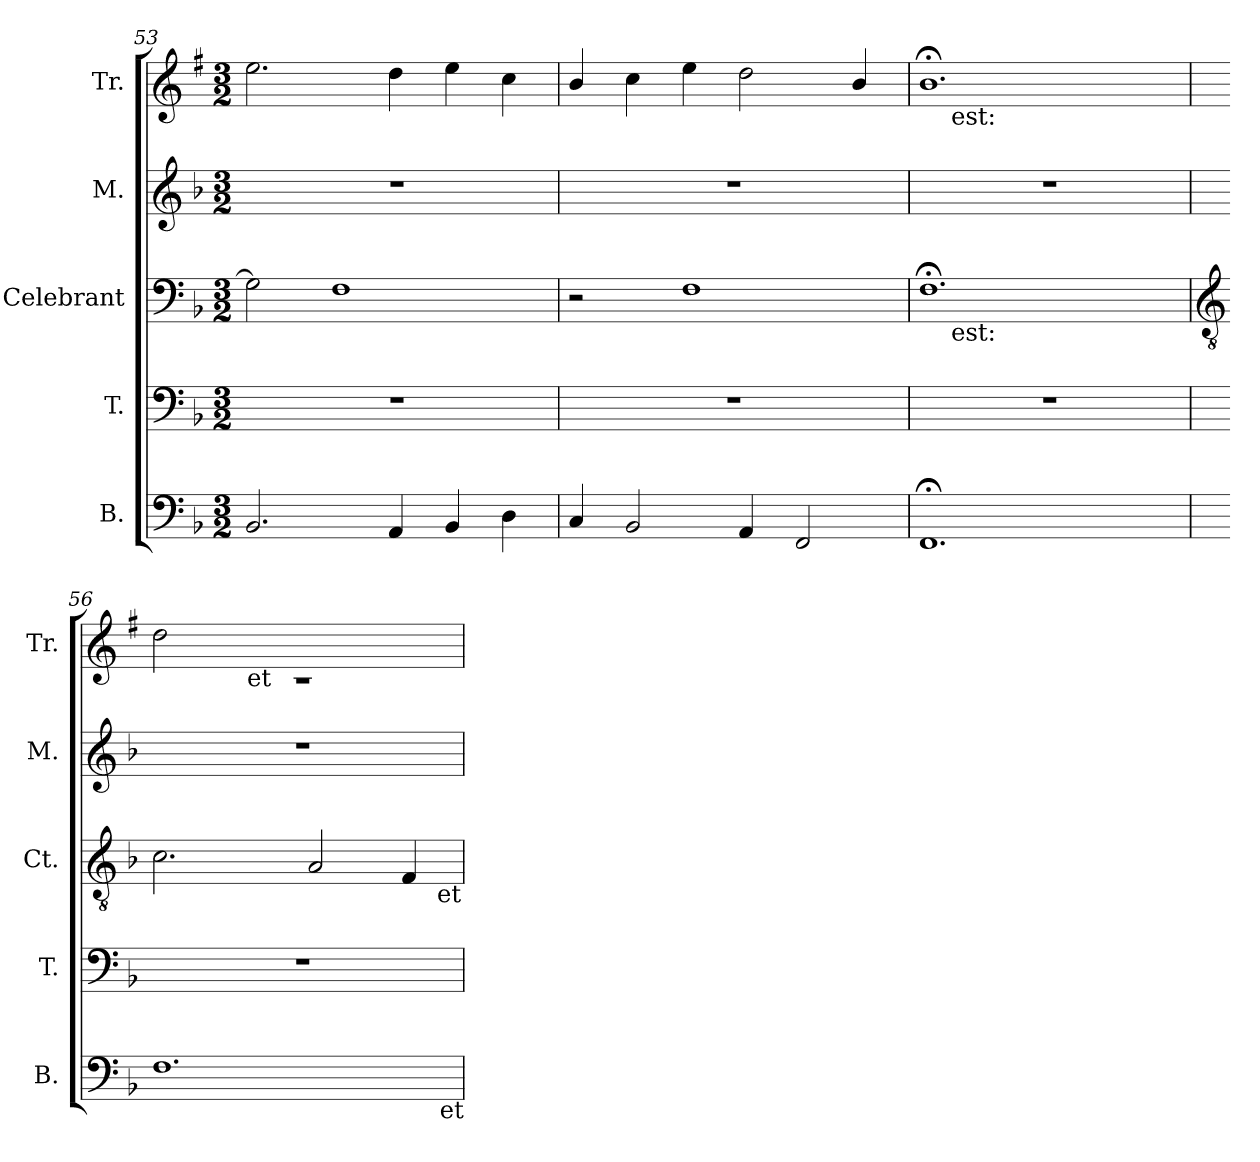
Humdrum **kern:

**kern	**kern	**kern	**kern	**kern
*part5	*part4	*part3	*part2	*part1
*staff5	*staff4	*staff3	*staff2	*staff1
*I"B.	*I"T.	*I"Celebrant	*I"M.	*I"Tr.
*I'B.	*I'T.	*I'Ct.	*I'M.	*I'Tr.
*clefF4	*clefF4	*clefF4	*clefG2	*clefG2
*	*	*	*	*ITrd1c2
*k[b-]	*k[b-]	*k[b-]	*k[b-]	*k[b-]
*F:	*F:	*F:	*F:	*F:
*M3/2	*M3/2	*M3/2	*M3/2	*M3/2
=53	=53	=53	=53	=53
2.BB-/	1.r	2G\]	1.r	2.dd\
.	.	1F	.	.
4AA/	.	.	.	4cc\
4BB-/	.	.	.	4dd\
4D\	.	.	.	4b-\
=54	=54	=54	=54	=54
4C/	1.r	2r	1.r	4a/
2BB-/	.	.	.	4b-\
.	.	1F	.	4dd\
4AA/	.	.	.	2cc\
2FF/	.	.	.	.
.	.	.	.	4a/
=55	=55	=55	=55	=55
*	*	*^	*	*^
1.FF;	1.r	1.F;<	16.ryy	1.r	1.a;	16.ryy
!	!	!	!	!	!	!LO:TX:b:t=est&colon;
!	!	!	!LO:TX:b:t=est&colon;	!	!	!
.	.	.	1ryy	.	.	1ryy
.	.	.	4ryy	.	.	4ryy
.	.	.	8ryy	.	.	8ryy
.	.	.	32ryy	.	.	32ryy
*	*	*v	*v	*	*v	*v
!!LO:PB:g=z
=56	=56	=56	=56	=56
*	*	*clefGv2	*	*
*	*	*^	*	*^
!	!	!	!	!	!	!LO:N:vis=1
*	*	*v	*v	*	*	*^
1.F	1.r	2.c\	1.r	2ryy	1.rc	2cc\
!	!	!	!	!LO:TX:b:t=et	!	!
.	.	.	.	1ryy	.	1ryy
.	.	2A/	.	.	.	.
.	.	4F/	.	.	.	.
*	*	*	*	*v	*v	*v
!	!	!LO:TX:b:t=et	!	!
!LO:TX:b:t=et	!	!	!	!
=	=	=	=	=
*-	*-	*-	*-	*-
